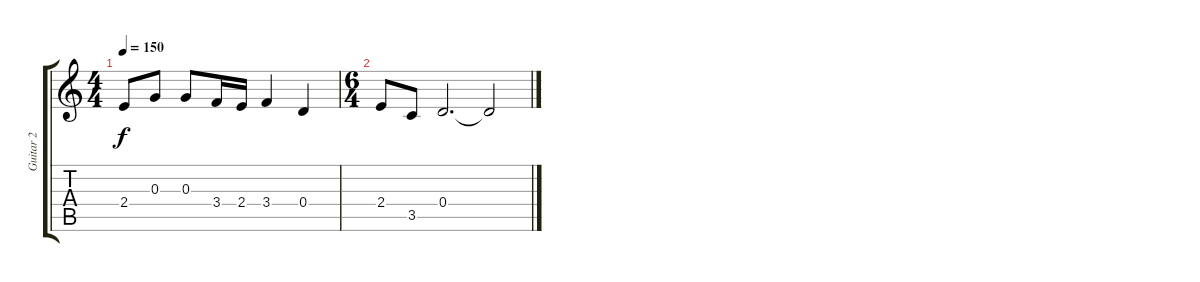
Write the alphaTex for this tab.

\track ("Guitar 2" "Guitar 2") {instrument distortionguitar}
\staff {score tabs}
\tuning (E4 B3 G3 D3 A2 E2) {hide}
\ts (4 4)
\tempo 150
\clef g2
\ks c
2.4.8{dy f} 0.3.8 0.3.8 3.4.16 2.4.16 3.4.4 0.4.4 |
\ts (6 4)
2.4.8 3.5.8 0.4.2{d} 0.4{t}.2
